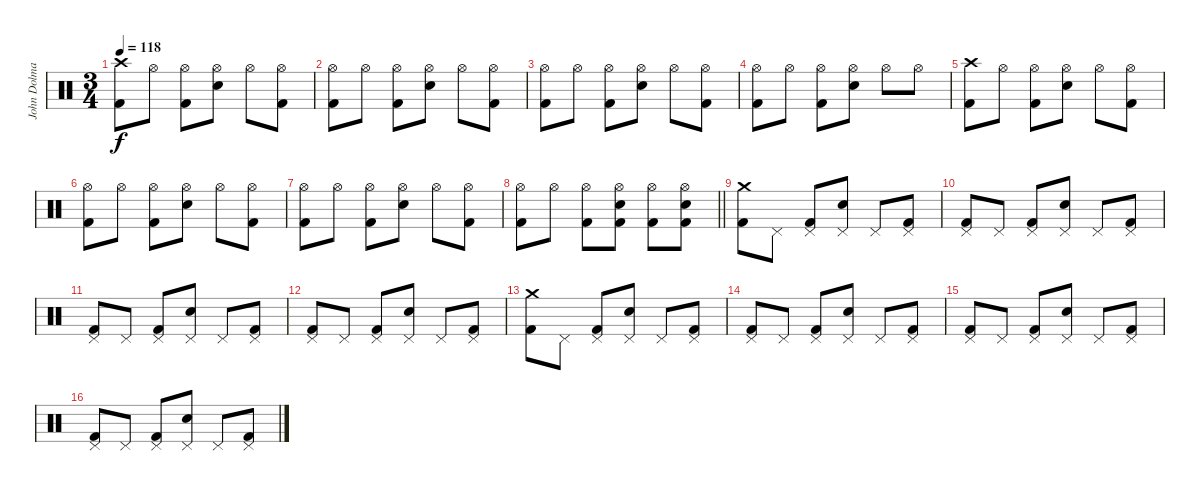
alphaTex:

\track ("John Dolmayan" "John Dolma") {instrument percussion}
\staff {score}
\articulation defaults
\ts (3 4)
\tempo 118
\clef neutral
\ks c
("Crash high (hit)" "Kick (hit) 2").8{dy f} "Hi-Hat (open)".8 ("Hi-Hat (open)" "Kick (hit) 2").8 ("Hi-Hat (open)" "Electric Snare (hit)").8 "Hi-Hat (open)".8 ("Hi-Hat (open)" "Kick (hit) 2").8 |
("Hi-Hat (open)" "Kick (hit) 2").8 "Hi-Hat (open)".8 ("Hi-Hat (open)" "Kick (hit) 2").8 ("Hi-Hat (open)" "Electric Snare (hit)").8 "Hi-Hat (open)".8 ("Hi-Hat (open)" "Kick (hit) 2").8 |
("Hi-Hat (open)" "Kick (hit) 2").8 "Hi-Hat (open)".8 ("Hi-Hat (open)" "Kick (hit) 2").8 ("Hi-Hat (open)" "Electric Snare (hit)").8 "Hi-Hat (open)".8 ("Hi-Hat (open)" "Kick (hit) 2").8 |
("Hi-Hat (open)" "Kick (hit) 2").8 "Hi-Hat (open)".8 ("Hi-Hat (open)" "Kick (hit) 2").8 ("Hi-Hat (open)" "Electric Snare (hit)").8 "Hi-Hat (open)".8 "Hi-Hat (open)".8 |
("Crash high (hit)" "Kick (hit) 2").8 "Hi-Hat (open)".8 ("Hi-Hat (open)" "Kick (hit) 2").8 ("Hi-Hat (open)" "Electric Snare (hit)").8 "Hi-Hat (open)".8 ("Hi-Hat (open)" "Kick (hit) 2").8 |
("Hi-Hat (open)" "Kick (hit) 2").8 "Hi-Hat (open)".8 ("Hi-Hat (open)" "Kick (hit) 2").8 ("Hi-Hat (open)" "Electric Snare (hit)").8 "Hi-Hat (open)".8 ("Hi-Hat (open)" "Kick (hit) 2").8 |
("Hi-Hat (open)" "Kick (hit) 2").8 "Hi-Hat (open)".8 ("Hi-Hat (open)" "Kick (hit) 2").8 ("Hi-Hat (open)" "Electric Snare (hit)").8 "Hi-Hat (open)".8 ("Hi-Hat (open)" "Kick (hit) 2").8 |
\barLineRight lightlight
("Hi-Hat (open)" "Kick (hit) 2").8 "Hi-Hat (open)".8 ("Hi-Hat (open)" "Kick (hit) 2").8 ("Hi-Hat (open)" "Electric Snare (hit)" "Kick (hit) 2").8 ("Hi-Hat (open)" "Kick (hit) 2").8 ("Hi-Hat (open)" "Electric Snare (hit)" "Kick (hit) 2").8 |
("Crash medium (hit)" "Kick (hit) 2").8 "Pedal Hi-Hat (hit)".8 ("Pedal Hi-Hat (hit)" "Kick (hit) 2").8 ("Pedal Hi-Hat (hit)" "Electric Snare (hit)").8 "Pedal Hi-Hat (hit)".8 ("Pedal Hi-Hat (hit)" "Kick (hit) 2").8 |
("Pedal Hi-Hat (hit)" "Kick (hit) 2").8 "Pedal Hi-Hat (hit)".8 ("Pedal Hi-Hat (hit)" "Kick (hit) 2").8 ("Pedal Hi-Hat (hit)" "Electric Snare (hit)").8 "Pedal Hi-Hat (hit)".8 ("Pedal Hi-Hat (hit)" "Kick (hit) 2").8 |
("Pedal Hi-Hat (hit)" "Kick (hit) 2").8 "Pedal Hi-Hat (hit)".8 ("Pedal Hi-Hat (hit)" "Kick (hit) 2").8 ("Pedal Hi-Hat (hit)" "Electric Snare (hit)").8 "Pedal Hi-Hat (hit)".8 ("Pedal Hi-Hat (hit)" "Kick (hit) 2").8 |
("Pedal Hi-Hat (hit)" "Kick (hit) 2").8 "Pedal Hi-Hat (hit)".8 ("Pedal Hi-Hat (hit)" "Kick (hit) 2").8 ("Pedal Hi-Hat (hit)" "Electric Snare (hit)").8 "Pedal Hi-Hat (hit)".8 ("Pedal Hi-Hat (hit)" "Kick (hit) 2").8 |
("Crash medium (hit)" "Kick (hit) 2").8 "Pedal Hi-Hat (hit)".8 ("Pedal Hi-Hat (hit)" "Kick (hit) 2").8 ("Pedal Hi-Hat (hit)" "Electric Snare (hit)").8 "Pedal Hi-Hat (hit)".8 ("Pedal Hi-Hat (hit)" "Kick (hit) 2").8 |
("Pedal Hi-Hat (hit)" "Kick (hit) 2").8 "Pedal Hi-Hat (hit)".8 ("Pedal Hi-Hat (hit)" "Kick (hit) 2").8 ("Pedal Hi-Hat (hit)" "Electric Snare (hit)").8 "Pedal Hi-Hat (hit)".8 ("Pedal Hi-Hat (hit)" "Kick (hit) 2").8 |
("Pedal Hi-Hat (hit)" "Kick (hit) 2").8 "Pedal Hi-Hat (hit)".8 ("Pedal Hi-Hat (hit)" "Kick (hit) 2").8 ("Pedal Hi-Hat (hit)" "Electric Snare (hit)").8 "Pedal Hi-Hat (hit)".8 ("Pedal Hi-Hat (hit)" "Kick (hit) 2").8 |
("Pedal Hi-Hat (hit)" "Kick (hit) 2").8 "Pedal Hi-Hat (hit)".8 ("Pedal Hi-Hat (hit)" "Kick (hit) 2").8 ("Pedal Hi-Hat (hit)" "Electric Snare (hit)").8 "Pedal Hi-Hat (hit)".8 ("Pedal Hi-Hat (hit)" "Kick (hit) 2").8
